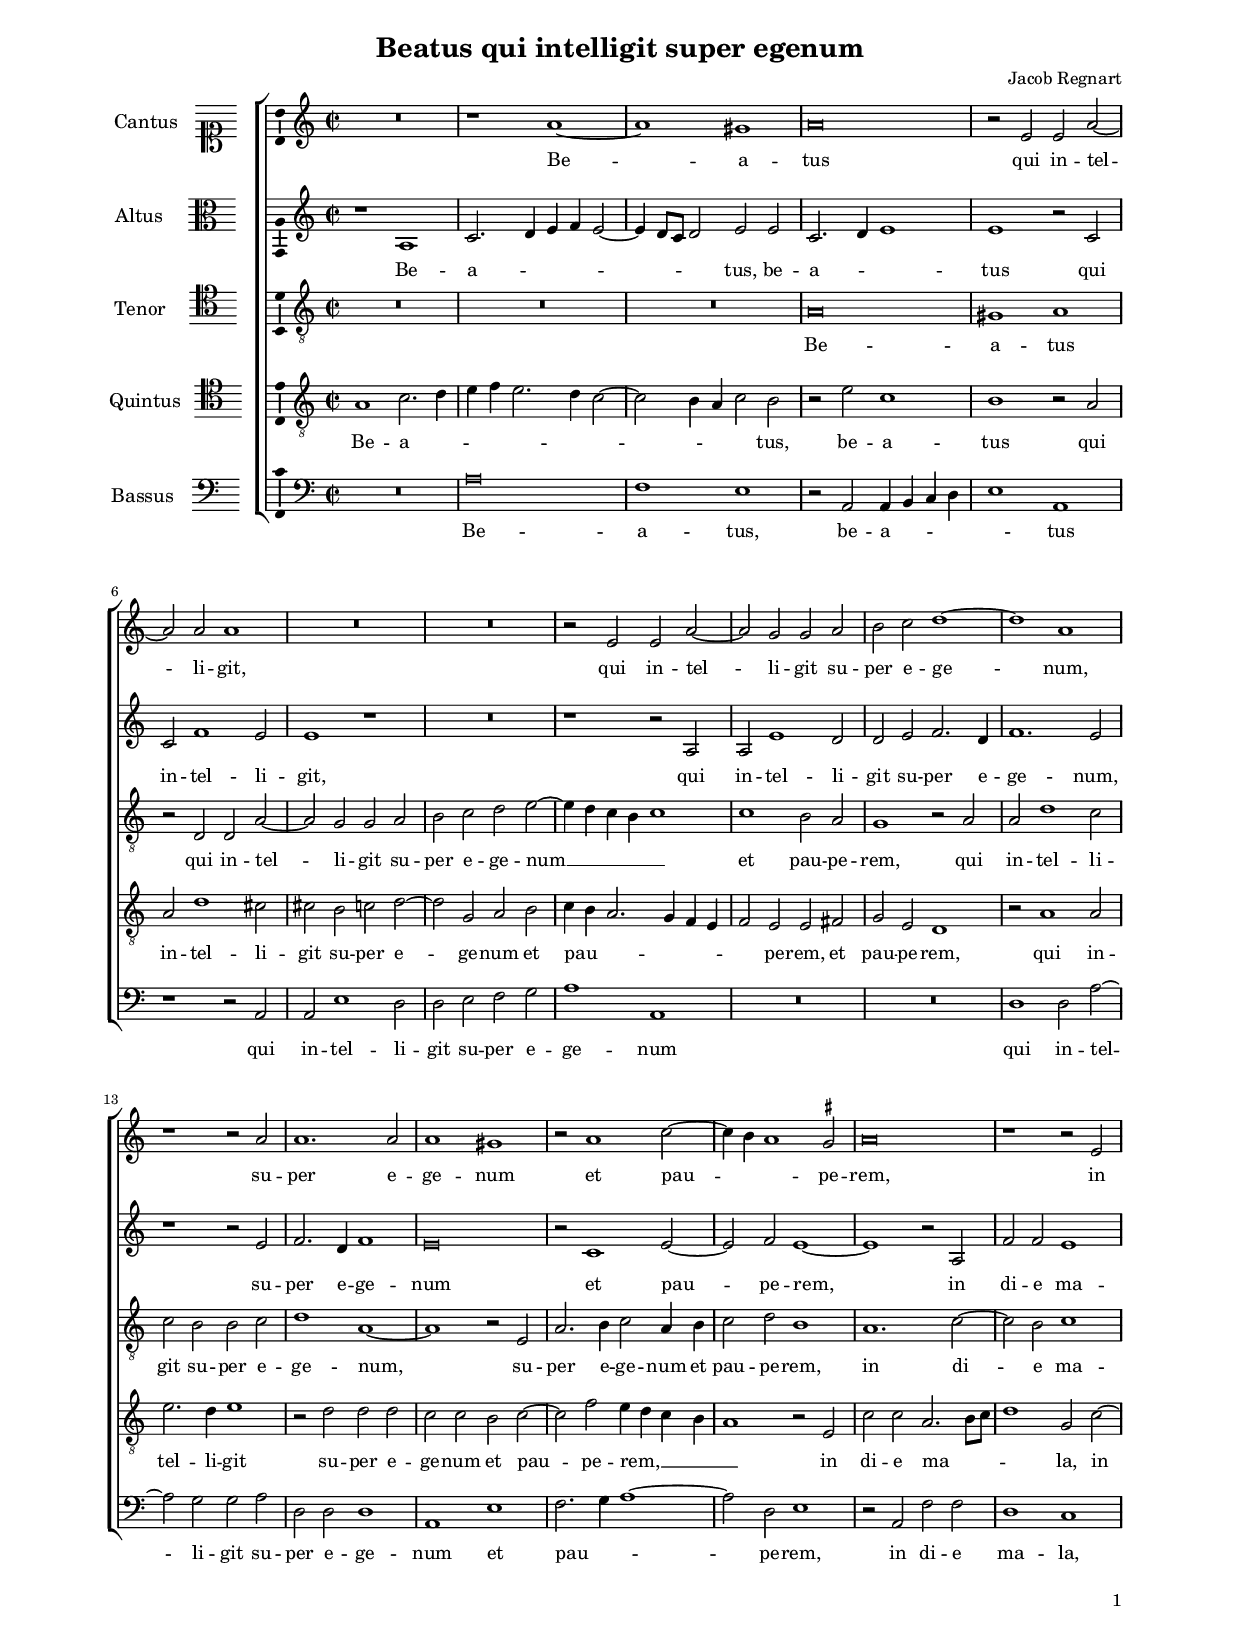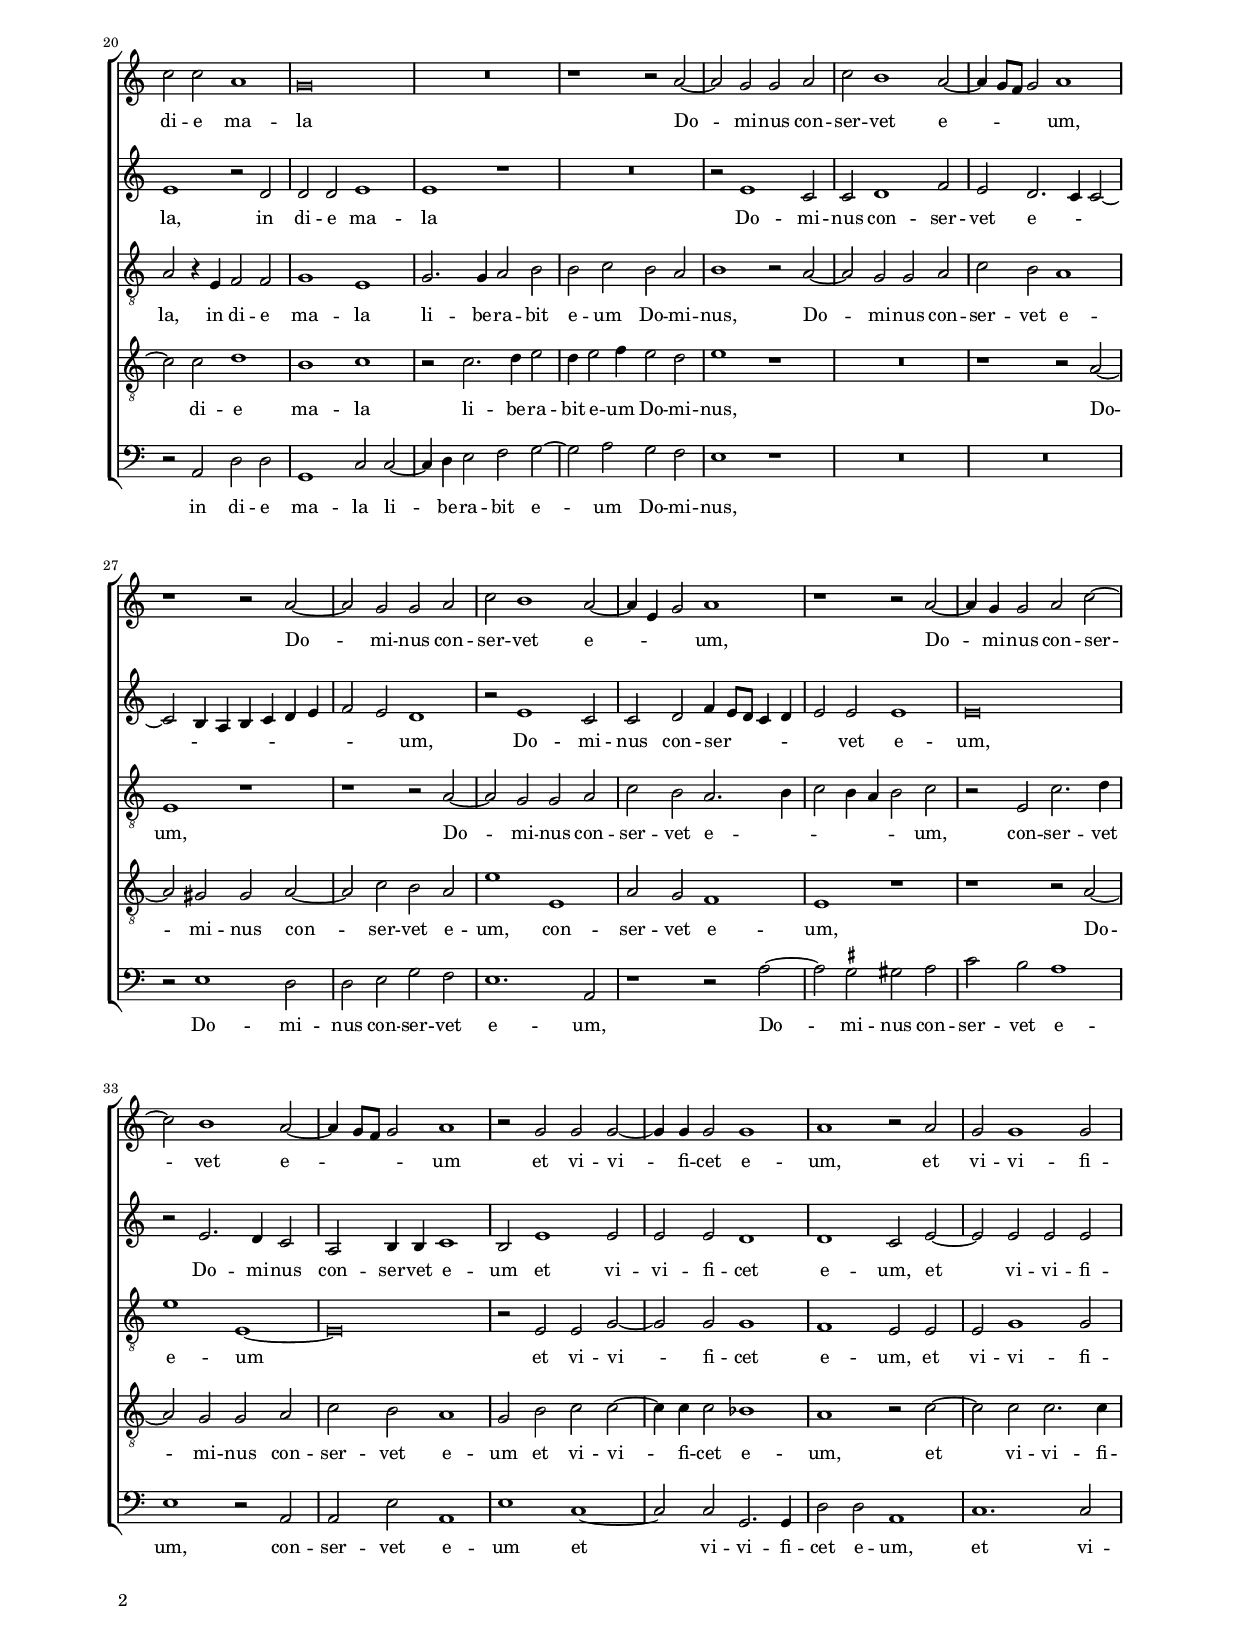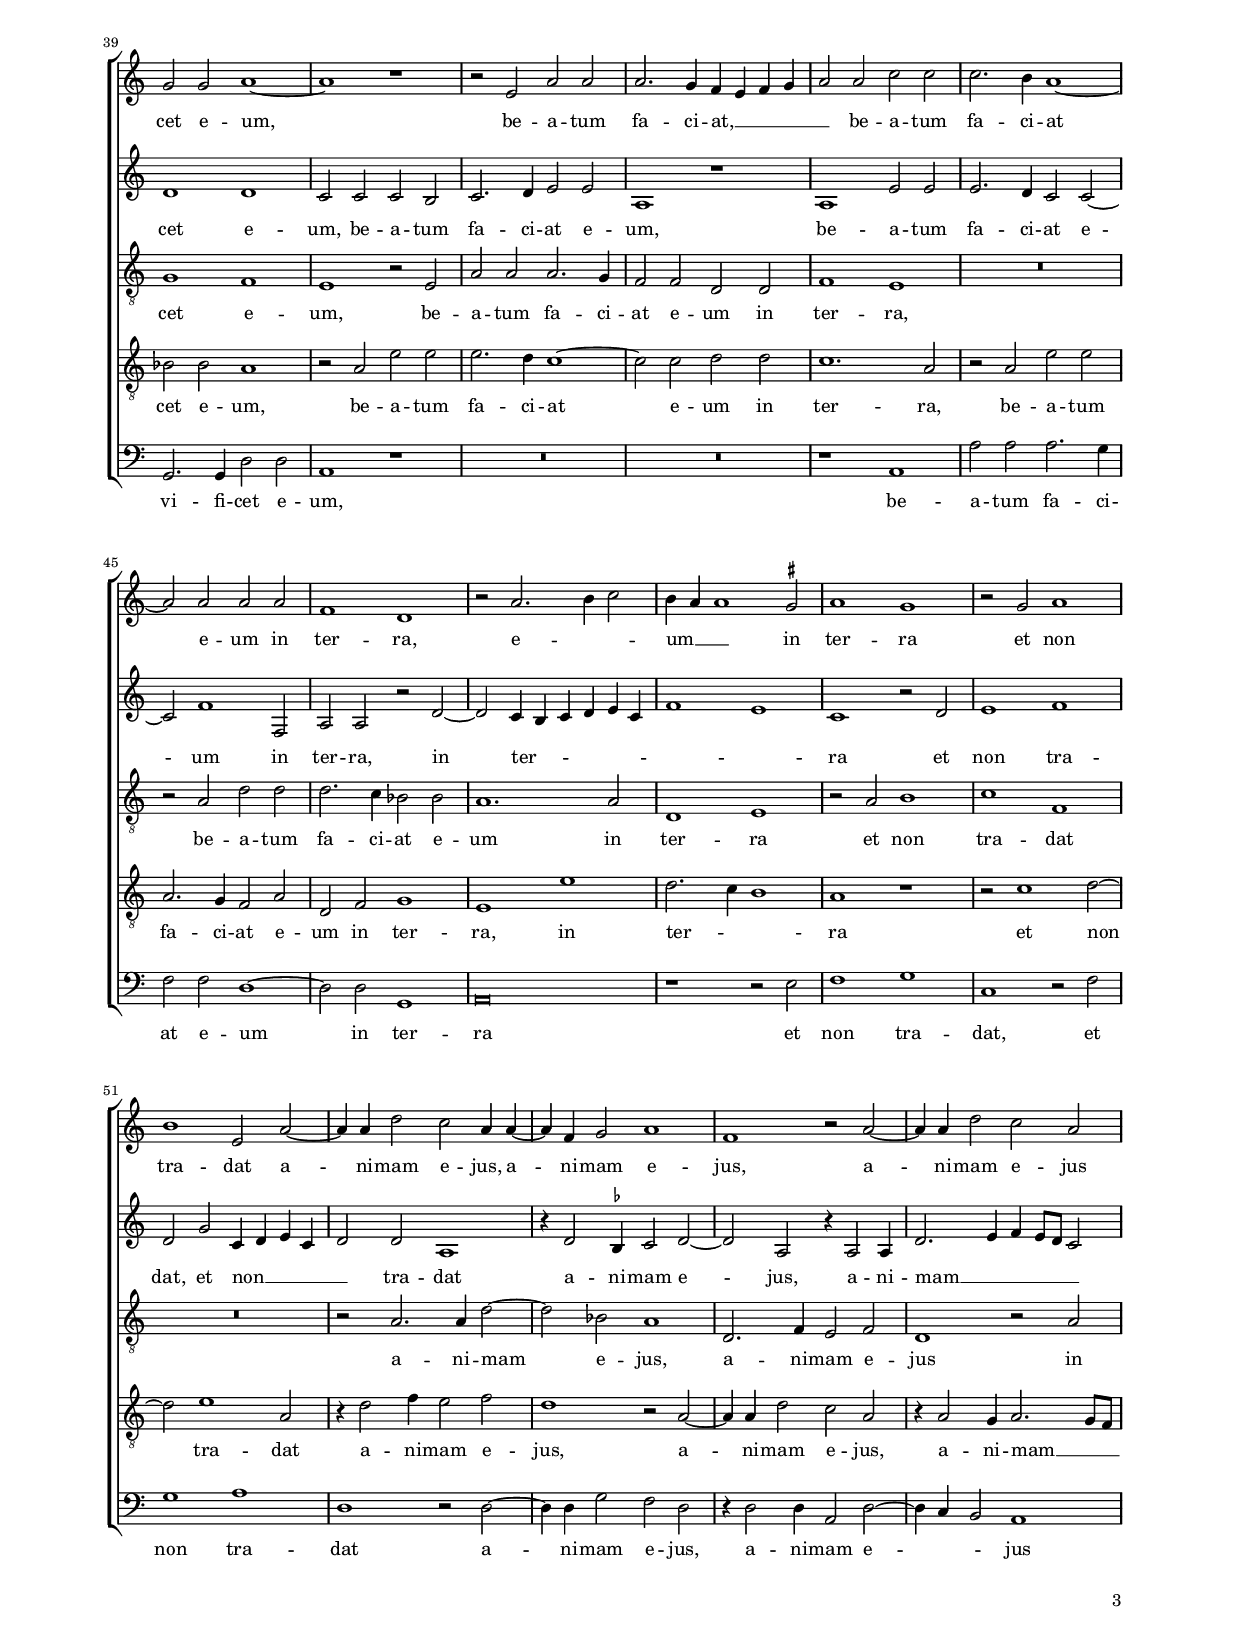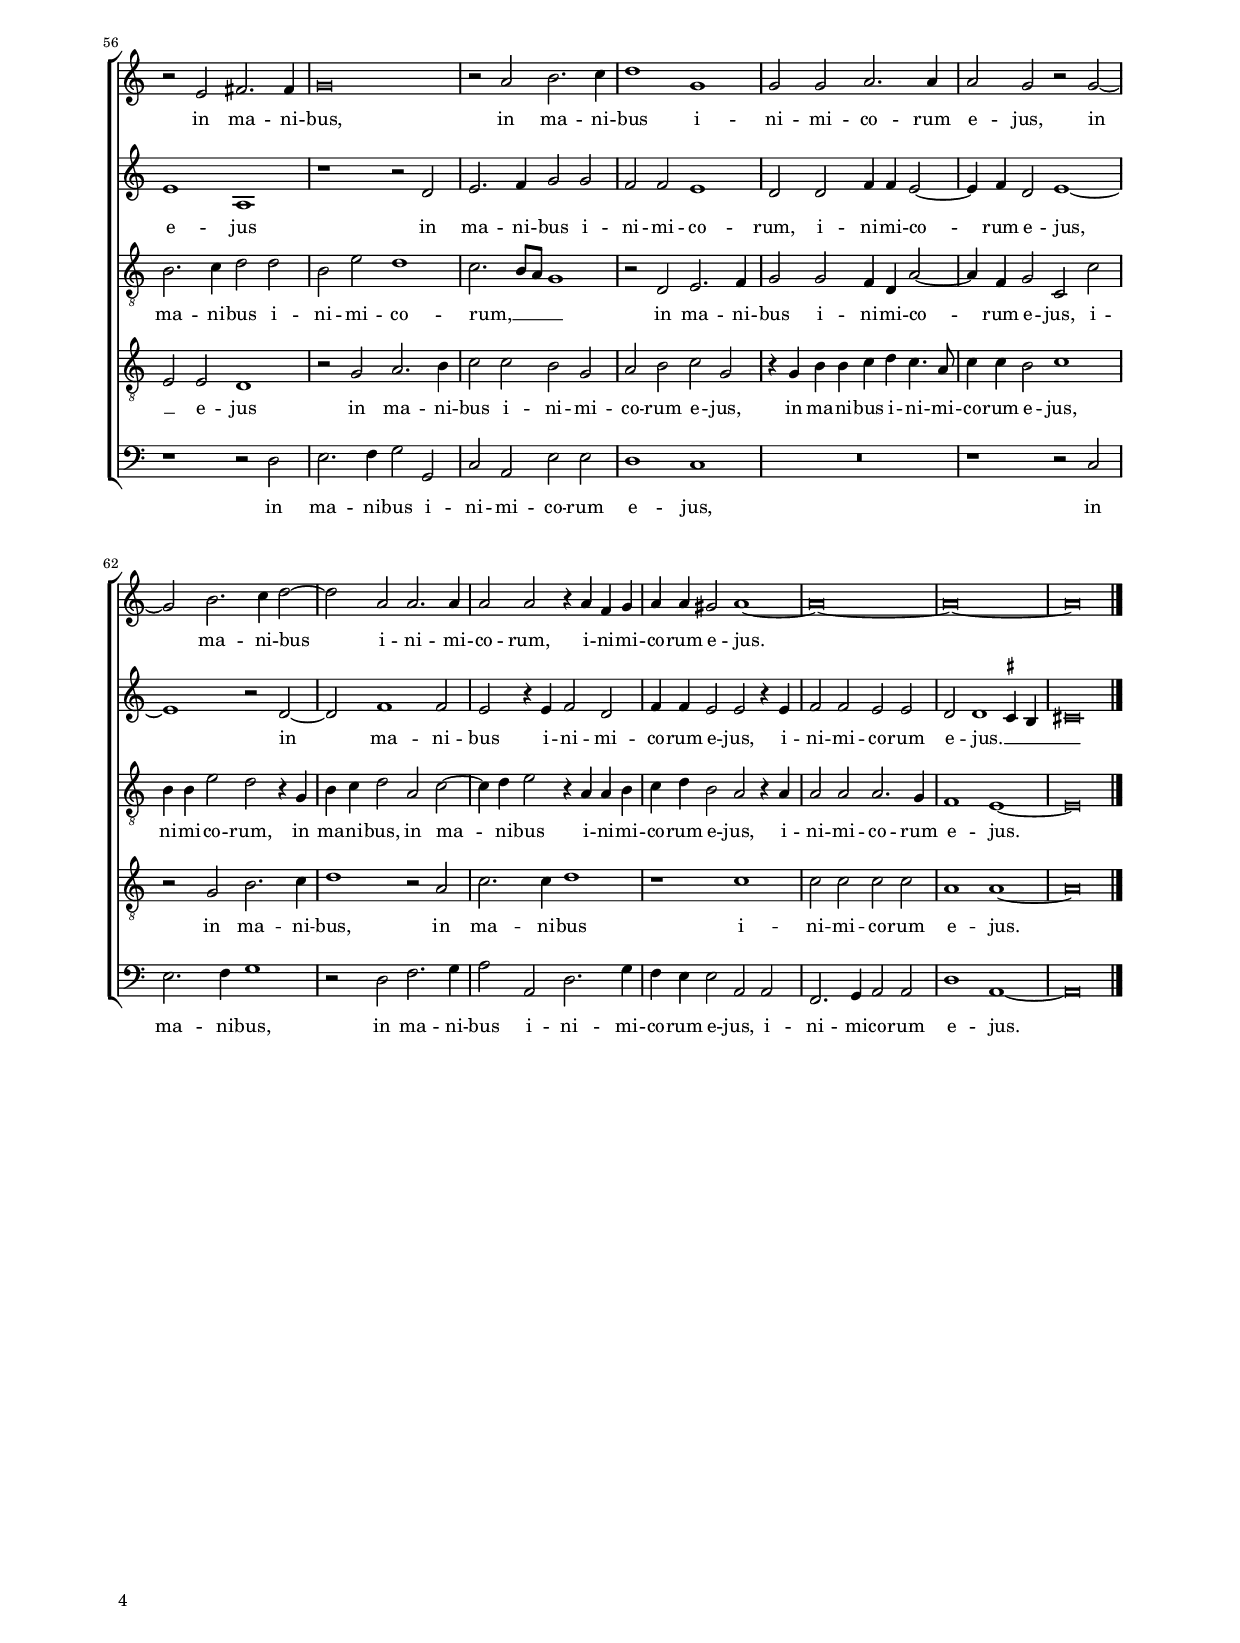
\header
{
  title="Beatus qui intelligit super egenum"
  composer="Jacob Regnart"
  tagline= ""
}

\version "2.24.0"
\include "deutsch.ly"
#(set-global-staff-size 15)
% #(set-default-paper-size "letter")
#(ly:set-option 'point-and-click #f)


\paper
	{
	top-margin = 1.8 \cm
	bottom-margin = 1.2 \cm
	left-margin = 2 \cm
	right-margin = 2 \cm
	ragged-bottom = ##f
	ragged-last-bottom = ##t
	print-page-number = ##f
	system-system-spacing = #'((basic-distance . 17) (minimum-distance . 14) (padding . 6) (strechability . 150))
	oddFooterMarkup=\markup   \fill-line { "" \fromproperty #'page:page-number-string }
	evenFooterMarkup=\markup  \fill-line { \fromproperty #'page:page-number-string "" }
	last-bottom-spacing = #'((basic-distance . 12) (minimum-distance . 7) (padding . 4))
%	systems-per-page = 3
%	min-systems-per-page = 3
%	print-all-headers = ##t
%	print-first-page-number = ##t
%	first-page-number = 1
	}

	
global = {
	\key c \major
	\time 2/2 \set Score.measureLength = #(ly:make-moment 2/1)
	\skip 1*2*68 \bar "|."
	}

	ficta = { \once \set suggestAccidentals = ##t }

	forget = #(define-music-function (music) (ly:music?) #{
		\accidentalStyle forget
		$music
		\accidentalStyle default
		#})


incipitcantus = \markup { \score {
	{
	\set Staff.instrumentName = \markup { \fontsize #1 "Cantus" }
	\key c \major
	\clef soprano
	s4 \bar ""
	}
	\layout  {
	raggedright = ##t
	indent = 1.6 \cm
	line-width = 2.4\cm
	\context { \Staff \remove Time_signature_engraver }
	\override Staff.Clef.Y-extent = #'(0 . 0)
	}} \hspace #1 }

      
incipitaltus = \markup { \score {
	{
	\set Staff.instrumentName = \markup { \fontsize #1 "Altus" }
	\key c \major
	\clef alto
	s4 \bar ""
	}
	\layout  {
	raggedright = ##t
	indent = 1.6 \cm
	line-width = 2.4\cm
	\context { \Staff \remove Time_signature_engraver }
	\override Staff.Clef.Y-extent = #'(0 . 0)
	}} \hspace #1 }


incipittenor = \markup { \score {
	{
	\set Staff.instrumentName = \markup { \fontsize #1 "Tenor" }
	\key c \major
	\clef tenor
	s4 \bar ""
	}
	\layout  {
	raggedright = ##t
	indent = 1.6 \cm
	line-width = 2.4\cm
	\context { \Staff \remove Time_signature_engraver }
	\override Staff.Clef.Y-extent = #'(0 . 0)
	}} \hspace #1 }
      
      
incipitquintus = \markup { \score {
	{
	\set Staff.instrumentName = \markup { \fontsize #1 "Quintus" }
	\key c \major
	\clef tenor
	s4 \bar ""
	}
	\layout  {
	raggedright = ##t
	indent = 1.6 \cm
	line-width = 2.4\cm
	\context { \Staff \remove Time_signature_engraver }
	\override Staff.Clef.Y-extent = #'(0 . 0)
	}} \hspace #1 }
      
      
incipitbassus = \markup { \score {
	{
	\set Staff.instrumentName = \markup { \fontsize #1 "Bassus" }
	\key c \major
	\clef bass
	s4 \bar ""
	}
	\layout  {
	raggedright = ##t
	indent = 1.6 \cm
	line-width = 2.4\cm
	\context { \Staff \remove Time_signature_engraver }
	\override Staff.Clef.Y-extent = #'(0 . 0)
	}} \hspace #1 }


cantus =  \relative c''
	{
	R\breve
	r1 a~
	a1 gis
	a\breve
%5
	r2 e e a~ |
	a2 a a1
	R\breve
	R\breve
	r2 e e a~
%10
	a2 g g a |
	h2 c d1~
	d1 a
	r1 r2 a
	a1. a2
%15
	a1 gis |
	r2 a1 c2~
	c4 h a1 \ficta gis2
	a\breve
	r1 r2 e
%20
	c'2 c a1 |
	g\breve
	R\breve
	r1 r2 a~
	a2 g g a
%25
	c2 h1 a2~ |
	a4 g8 f g2 a1
	r1 r2 a~
	a2 g g a
	c2 h1 a2~
%30
	a4 e g2 a1 |
	r1 r2 a~
	a4 g g2 a c~
	c2 h1 a2~
	a4 g8 f g2 a1
%35
	r2 g g g~ |
	g4 g g2 g1
	a1 r2 a
	g2 g1 g2
	g2 g a1~
%40
	a1 r |
	r2 e a a
	a2. g4 f e f g
	a2 a c c
	c2. h4 a1~
%45
	a2 a a a |
	f1 d
	r2 a'2. h4 c2
	h4 a a1 \ficta gis2
	a1 g
%50
	r2 g a1 |
	h1 e,2 a~
	a4 a d2 c a4 a~
	a4 f g2 a1
	f1 r2 a~
%55
	a4 a d2 c a |
	r2 e fis2. fis4
	g\breve
	r2 a h2. c4
	d1 g,
%60
	g2 g a2. a4 |
	a2 g r g~
	g2 h2. c4 d2~
	d2 a a2. a4
	a2 a r4 a f g
%65
	a4 a gis2 a1~
	a\breve~
	a\breve~
	a\breve |
	}


altus =  \relative c'
	{
	r1 a
	c2. d4 e f e2~
	e4 d8 c d2 e e
	c2. d4 e1
%5
	e1 r2 c |
	c2 f1 e2
	e1 r
	R\breve
	r1 r2 a,
%10
	a2 e'1 d2 |
	d2 e f2. d4
	f1. e2
	r1 r2 e
	f2. d4 f1
%15
	e\breve |
	r2 c1 e2~
	e2 f e1~
	e1 r2 a,
	f'2 f e1
%20
	e1 r2 d |
	d2 d e1
	e1 r
	R\breve
	r2 e1 c2
%25
	c2 d1 f2 |
	e2 d2. c4 c2~
	c2 h4 a h c d e
	f2 e d1
	r2 e1 c2
%30
	c2 d f4 e8 d c4 d |
	e2 e e1
	e\breve
	r2 e2. d4 c2
	a2 h4 h c1
%35
	h2 e1 e2 |
	e2 e d1
	d1 c2 e~
	e2 e e e
	d1 d
%40
	c2 c c h |
	c2. d4 e2 e
	a,1 r
	a1 e'2 e
	e2. d4 c2 c~
%45
	c2 f1 f,2 |
	a2 a r d~
	d2 c4 h c d e c
	f1 e
	c1 r2 d
%50
	e1 f |
	d2 g c,4 d e c
	d2 d a1
	r4 d2 \ficta b4 c2 d~
	d2 a r4 a2 a4
%55
	d2. e4 f e8 d c2 |
	e1 a,
	r1 r2 d
	e2. f4 g2 g
	f2 f e1
%60
	d2 d f4 f e2~
	e4 f d2 e1~
	e1 r2 d~
	d2 f1 f2
	e2 r4 e f2 d
%65
	f4 f e2 e r4 e |
	f2 f e e
	d2 d1 \ficta cis4 h
	cis\breve |
	}


tenor =  \relative c'
	{
	R\breve
	R\breve
	R\breve
	a\breve
%5
	gis1 a |
	r2 d, d a'~
	a2 g g a
	h2 c d e~
	e4 d c h c1
%10
	c1 h2 a |
	g1 r2 a
	a2 d1 c2
	c2 h h c
	d1 a~
%15
	a1 r2 e |
	a2. h4 c2 a4 h
	c2 d h1
	a1. c2~
	c2 h c1
%20
	a2 r4 e f2 f |
	g1 e
	g2. g4 a2 h
	h2 c h a
	h1 r2 a~
%25
	a2 g g a |
	c2 h a1
	e1 r
	r1 r2 a~
	a2 g g a
%30
	c2 h a2. h4 |
	c2 h4 a h2 c
	r2 e, c'2. d4
	e1 e,~
	e\breve
%35
	r2 e e g~ |
	g2 g g1
	f1 e2 e
	e2 g1 g2
	g1 f
%40
	e1 r2 e |
	a2 a a2. g4
	f2 f d d
	f1 e
	R\breve
%45
	r2 a d d |
	d2. c4 b2 b |
	a1. a2
	d,1 e
	r2 a h1
%50
	c1 f, |
	R\breve
	r2 a2. a4 d2~
	d2 b a1
	d,2. f4 e2 f
%55
	d1 r2 a' |
	h2. c4 d2 d
	h2 e d1
	c2. h8 a g1
	r2 d e2. f4
%60
	g2 g f4 d a'2~ |
	a4 f g2 c, c'
	h4 h e2 d r4 g,
	h4 c d2 a c~
	c4 d e2 r4 a, a h
%65
	c4 d h2 a r4 a |
	a2 a a2. g4
	f1 e~
	e\breve |
	}


quintus  =  \relative c'
	{
	a1 c2. d4
	e4 f e2. d4 c2~
	c2 h4 a c2 h
	r2 e c1
%5
	h1 r2 a |
	a2 d1 cis2
	cis2 h c d~
	d2 g, a h
	c4 h a2. g4 f e
%10
	f2 e e fis |
	g2 e d1
	r2 a'1 a2
	e'2. d4 e1
	r2 d d d
%15
	c2 c h2 c~ |
	c2 f e4 d c h
	a1 r2 e
	c'2 c a2. h8 c
	d1 g,2 c~
%20
	c2 c d1 |
	h1 c
	r2 c2. d4 e2
	d4 e2 f4 e2 d
	e1 r
%25
	R\breve |
	r1 r2 a,~
	a2 gis gis a~
	a2 c h a
	e'1 e,
%30
	a2 g f1 |
	e1 r
	r1 r2 a~
	a2 g g a
	c2 h a1
%35
	g2 h c c~ |
	c4 c c2 b1
	a1 r2 c~
	c2 c c2. c4
	b2 b a1
%40
	r2 a e' e |
	e2. d4 c1~
	c2 c d d
	c1. a2
	r2 a e' e
%45
	a,2. g4 f2 a |
	d,2 f g1
	e1 e'
	d2. c4 h1
	a1 r
%50
	r2 c1 d2~ |
	d2 e1 a,2
	r4 d2 f4 e2 f
	d1 r2 a~
	a4 a d2 c a
%55
	r4 a2 g4 a2. g8 f |
	e2 e d1
	r2 g a2. h4
	c2 c h g
	a2 h c g
%60
	r4 g h h c d c4. a8 |
	c4 c h2 c1
	r2 g h2. c4
	d1 r2 a
	c2. c4 d1
%65
	r1 c |
	c2 c c c
	a1 a~
	a\breve |
	}


bassus  =  \relative c
	{
	R\breve
	a'\breve
	f1 e
	r2 a, a4 h c d
%5
	e1 a, |
	r1 r2 a
	a2 e'1 d2
	d2 e f g
	a1 a,
%10
	R\breve |
	R\breve
	d1 d2 a'~
	a2 g g a
	d,2 d d1
%15
	a1 e' |
	f2. g4 a1~
	a2 d, e1
	r2 a, f' f
	d1 c
%20
	r2 a d d |
	g,1 c2 c~
	c4 d e2 f g~
	g2 a g f
	e1 r
%25
	R\breve |
	R\breve
	r2 e1 d2
	d2 e g f
	e1. a,2
%30
	r1 r2 a'~ |
	a2 \ficta gis gis! a
	c2 h a1
	e1 r2 a,
	a2 e' a,1
%35
	e'1 c~ |
	c2 c g2. g4
	d'2 d a1
	c1. c2
	g2. g4 d'2 d
%40
	a1 r |
	R\breve
	R\breve
	r1 a
	a'2 a a2. g4
%45
	f2 f d1~ |
	d2 d g,1
	a\breve
	r1 r2 e'
	f1 g
%50
	c,1 r2 f |
	g1 a
	d,1 r2 d~
	d4 d g2 f d
	r4 d2 d4 a2 d~
%55
	d4 c h2 a1 |
	r1 r2 d
	e2. f4 g2 g,
	c2 a e' e
	d1 c
%60
	R\breve |
	r1 r2 c
	e2. f4 g1
	r2 d f2. g4
	a2 a, d2. g4
%65
	f4 e e2 a, a |
	f2. g4 a2 a
	d1 a~
	a\breve |
	}


lyricscantus = \lyricmode {
	Be -- a -- tus
        qui in -- tel -- li -- git,
        qui in -- tel -- li -- git
        su -- per e -- ge -- num,
        su -- per e -- ge -- num
        et pau -- _ _ pe -- rem,
        in di -- e ma -- la
        Do -- mi -- nus
        con -- ser -- vet e -- _ _ _ um,
        Do -- mi -- nus
        con -- ser -- vet e -- _ _ um,
        Do -- mi -- nus
        con -- ser -- vet e -- _ _ _ um
        et vi -- vi -- fi -- cet e -- um,
        et vi -- vi -- fi -- cet e -- um,
        be -- a -- tum fa -- ci -- at, __ _ _ _ _
        be -- a -- tum fa -- ci -- at e -- um in ter -- ra,
        e -- _ _ um __ _ _ in ter -- ra
        et non tra -- dat
        a -- ni -- mam e -- jus,
        a -- ni -- mam e -- jus,
        a -- ni -- mam e -- jus
        in ma -- ni -- bus,
        in ma -- ni -- bus i -- ni -- mi -- co -- rum e -- jus,
        in ma -- ni -- bus i -- ni -- mi -- co -- rum,
        i -- ni -- mi -- co -- rum e -- jus.
	}


lyricsaltus = \lyricmode {
	Be -- a -- _ _ _ _ _ _ _ tus,
        be -- a -- _ _ tus
        qui in -- tel -- li -- git,
        qui in -- tel -- li -- git
        su -- per e -- ge -- num,
        su -- per e -- ge -- num
        et pau -- pe -- rem,
        in di -- e ma -- la,
        in di -- e ma -- la
        Do -- mi -- nus
        con -- ser -- vet e -- _ _ _ _ _ _ _ _ _ _ um,
        Do -- mi -- nus
        con -- ser -- _ _ _ _ _ vet e -- um,
        Do -- mi -- nus
        con -- ser -- vet e -- um
        et vi -- vi -- fi -- cet e -- um,
        et vi -- vi -- fi -- cet e -- um,
        be -- a -- tum fa -- ci -- at e -- um,
        be -- a -- tum fa -- ci -- at e -- um in ter -- ra,
        in ter -- _ _ _ _ _ _ _ ra
        et non tra -- dat,
        et non __ _ _ _ _ tra -- dat
        a -- ni -- mam e -- jus,
        a -- ni -- mam __ _ _ _ _ _ e -- jus
        in ma -- ni -- bus i -- ni -- mi -- co -- rum,
        i -- ni -- mi -- co -- rum e -- jus,
        in ma -- ni -- bus i -- ni -- mi -- co -- rum e -- jus,
        i -- ni -- mi -- co -- rum e -- jus. __ _ _ _
	}


lyricstenor = \lyricmode {
	Be -- a -- tus
        qui in -- tel -- li -- git
        su -- per e -- ge -- num __ _ _ _ _ 
        et pau -- pe -- rem,
        qui in -- tel -- li -- git
        su -- per e -- ge -- num,
        su -- per e -- ge -- num
        et pau -- pe -- rem,
        in di -- e ma -- la,
        in di -- e ma -- la
        li -- be -- ra -- bit e -- um Do -- mi -- nus,
        Do -- mi -- nus
        con -- ser -- vet e -- um,
        Do -- mi -- nus
        con -- ser -- vet e -- _ _ _ _ _ um,
        con -- ser -- vet e -- um
        et vi -- vi -- fi -- cet e -- um,
        et vi -- vi -- fi -- cet e -- um,
        be -- a -- tum fa -- ci -- at e -- um in ter -- ra,
        be -- a -- tum fa -- ci -- at e -- um in ter -- ra
        et non tra -- dat
        a -- ni -- mam e -- jus,
        a -- ni -- mam e -- jus
        in ma -- ni -- bus i -- ni -- mi -- co -- rum, __ _ _ _
        in ma -- ni -- bus i -- ni -- mi -- co -- rum e -- jus,
        i -- ni -- mi -- co -- rum,
        in ma -- ni -- bus,
        in ma -- ni -- bus i -- ni -- mi -- co -- rum e -- jus,
        i -- ni -- mi -- co -- rum e -- jus.
	}


lyricsquintus = \lyricmode {
	Be -- a -- _ _ _ _ _ _ _ _ _ tus,
        be -- a -- tus
        qui in -- tel -- li -- git
        su -- per e -- ge -- num
        et pau -- _ _ _ _ _ _ pe -- rem,
        et pau -- pe -- rem,
        qui in -- tel -- li -- git
        su -- per e -- ge -- num
        et pau -- pe -- rem, __ _ _ _ _
        in di -- e ma -- _ _ _ la,
        in di -- e ma -- la
        li -- be -- ra -- bit e -- um Do -- mi -- nus,
        Do -- mi -- nus
        con -- ser -- vet e -- um,
        con -- ser -- vet e -- um,
        Do -- mi -- nus
        con -- ser -- vet e -- um
        et vi -- vi -- fi -- cet e -- um,
        et vi -- vi -- fi -- cet e -- um,
        be -- a -- tum fa -- ci -- at e -- um in ter -- ra,
        be -- a -- tum fa -- ci -- at e -- um in ter -- ra,
        in ter -- _ _ ra
        et non tra -- dat
        a -- ni -- mam e -- jus,
        a -- ni -- mam e -- jus,
        a -- ni -- mam __ _ _ _ e -- jus
        in ma -- ni -- bus i -- ni -- mi -- co -- rum e -- jus,
        in ma -- ni -- bus i -- ni -- mi -- co -- rum e -- jus,
        in ma -- ni -- bus,
        in ma -- ni -- bus i -- ni -- mi -- co -- rum e -- jus.        
	}


lyricsbassus = \lyricmode {
	Be -- a -- tus,
        be -- a -- _ _ _ _ tus
        qui in -- tel -- li -- git
        su -- per e -- ge -- num
        qui in -- tel -- li -- git
        su -- per e -- ge -- num
        et pau -- _ _ pe -- rem,
        in di -- e ma -- la,
        in di -- e ma -- la
        li -- be -- ra -- bit e -- um Do -- mi -- nus,
        Do -- mi -- nus
        con -- ser -- vet e -- um,
        Do -- mi -- nus
        con -- ser -- vet e -- um,
        con -- ser -- vet e -- um
        et vi -- vi -- fi -- cet e -- um,
        et vi -- vi -- fi -- cet e -- um,
        be -- a -- tum fa -- ci -- at e -- um in ter -- ra
        et non tra -- dat,
        et non tra -- dat
        a -- ni -- mam e -- jus,
        a -- ni -- mam e -- _ _ jus
        in ma -- ni -- bus i -- ni -- mi -- co -- rum e -- jus,
        in ma -- ni -- bus,
        in ma -- ni -- bus i -- ni -- mi -- co -- rum e -- jus,
        i -- ni -- mi -- co -- rum e -- jus.
	}


\score
{  
	\transpose c c {
	\new ChoirStaff \with { \override StaffGrouper.staff-staff-spacing.basic-distance = #12 }
	<<

	\new Staff << \global
	\new Voice="v1" {
		\set Staff.instrumentName=\incipitcantus
%		\set Staff.instrumentName= "S"
		\set Staff.midiInstrument = "reed organ"
		\clef violin
		\cantus }
	\new Lyrics \lyricsto "v1" {\lyricscantus }
	>>


	\new Staff << \global
	\new Voice="v2" {
		\set Staff.instrumentName=\incipitaltus
%		\set Staff.instrumentName= "A"
		\set Staff.midiInstrument = "reed organ"
		\clef violin 
		\altus}
	\new Lyrics \lyricsto "v2" {\lyricsaltus }
	>>


	\new Staff << \global
	\new Voice="v3" {
		\set Staff.instrumentName=\incipittenor
%		\set Staff.instrumentName= "T"
		\set Staff.midiInstrument = "reed organ"
		\clef "G_8"
		\tenor }
	\new Lyrics \lyricsto "v3" {\lyricstenor }
	>>


	\new Staff << \global
	\new Voice="v5" {
		\set Staff.instrumentName=\incipitquintus
%		\set Staff.instrumentName= "Q"
		\set Staff.midiInstrument = "reed organ"
		\clef "G_8"
		\quintus}
	\new Lyrics \lyricsto "v5" {\lyricsquintus }
	>>


	\new Staff << \global
	\new Voice="v4" {
		\set Staff.instrumentName=\incipitbassus
%		\set Staff.instrumentName= "B"
		\set Staff.midiInstrument = "reed organ"
		\clef bass 
		\bassus }
	\new Lyrics \lyricsto "v4" {\lyricsbassus}
	>>

	>>
	} % transpose

	\layout
	{
	indent = 2.5\cm
	\context { \Lyrics \override VerticalAxisGroup.nonstaff-relatedstaff-spacing.padding = #1.5 }
%	\context { \Lyrics \override LyricText.font-size = #1 }
	\context { \Staff \override TimeSignature.break-visibility = #end-of-line-invisible }
	\context { \Staff \consists Ambitus_engraver }
	\context { \Score \override BarNumber.padding = #2 }
	\context { \Voice \override NoteHead.style = #'baroque }
	}

\midi
	{
    	\tempo 2 = 90
	}

}


% EOF
